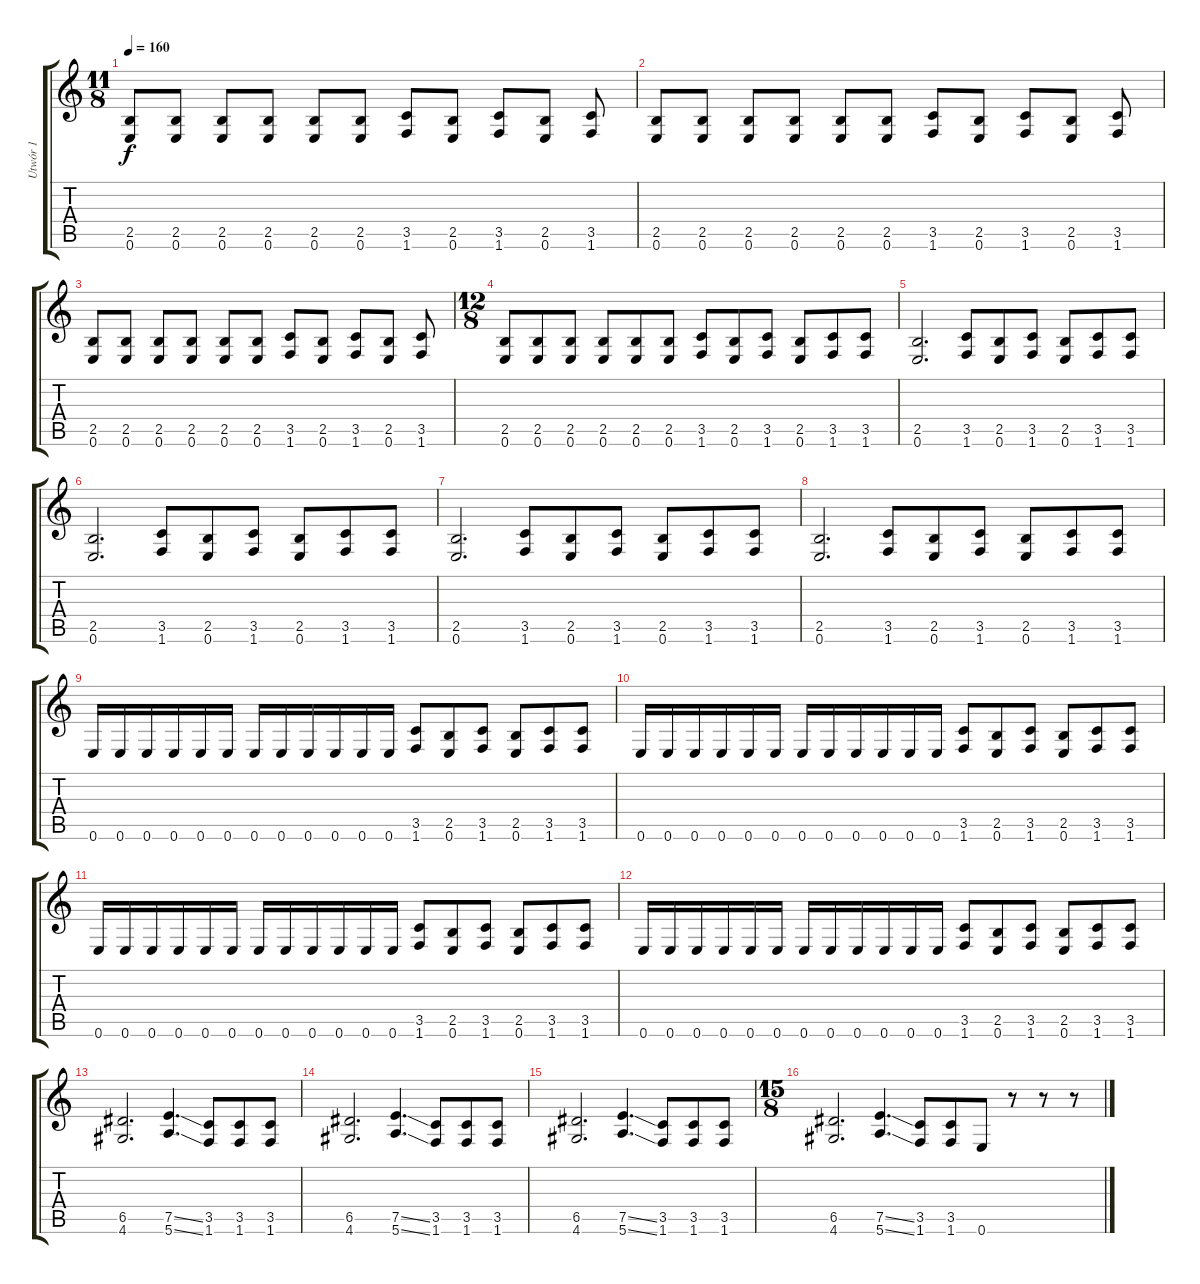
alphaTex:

\track ("Utwór 1" "Utwór 1") {instrument distortionguitar}
\staff {score tabs}
\tuning (E4 B3 G3 D3 A2 E2) {hide}
\ts (11 8)
\tempo 160
\clef g2
\ks c
(2.5 0.6).8{dy f} (2.5 0.6).8 (2.5 0.6).8 (2.5 0.6).8 (2.5 0.6).8 (2.5 0.6).8 (3.5 1.6).8 (2.5 0.6).8 (3.5 1.6).8 (2.5 0.6).8 (3.5 1.6).8 |
(2.5 0.6).8 (2.5 0.6).8 (2.5 0.6).8 (2.5 0.6).8 (2.5 0.6).8 (2.5 0.6).8 (3.5 1.6).8 (2.5 0.6).8 (3.5 1.6).8 (2.5 0.6).8 (3.5 1.6).8 |
(2.5 0.6).8 (2.5 0.6).8 (2.5 0.6).8 (2.5 0.6).8 (2.5 0.6).8 (2.5 0.6).8 (3.5 1.6).8 (2.5 0.6).8 (3.5 1.6).8 (2.5 0.6).8 (3.5 1.6).8 |
\ts (12 8)
(2.5 0.6).8 (2.5 0.6).8 (2.5 0.6).8 (2.5 0.6).8 (2.5 0.6).8 (2.5 0.6).8 (3.5 1.6).8 (2.5 0.6).8 (3.5 1.6).8 (2.5 0.6).8 (3.5 1.6).8 (3.5 1.6).8 |
(2.5 0.6).2{d} (3.5 1.6).8 (2.5 0.6).8 (3.5 1.6).8 (2.5 0.6).8 (3.5 1.6).8 (3.5 1.6).8 |
(2.5 0.6).2{d} (3.5 1.6).8 (2.5 0.6).8 (3.5 1.6).8 (2.5 0.6).8 (3.5 1.6).8 (3.5 1.6).8 |
(2.5 0.6).2{d} (3.5 1.6).8 (2.5 0.6).8 (3.5 1.6).8 (2.5 0.6).8 (3.5 1.6).8 (3.5 1.6).8 |
(2.5 0.6).2{d} (3.5 1.6).8 (2.5 0.6).8 (3.5 1.6).8 (2.5 0.6).8 (3.5 1.6).8 (3.5 1.6).8 |
0.6.16 0.6.16 0.6.16 0.6.16 0.6.16 0.6.16 0.6.16 0.6.16 0.6.16 0.6.16 0.6.16 0.6.16 (3.5 1.6).8 (2.5 0.6).8 (3.5 1.6).8 (2.5 0.6).8 (3.5 1.6).8 (3.5 1.6).8 |
0.6.16 0.6.16 0.6.16 0.6.16 0.6.16 0.6.16 0.6.16 0.6.16 0.6.16 0.6.16 0.6.16 0.6.16 (3.5 1.6).8 (2.5 0.6).8 (3.5 1.6).8 (2.5 0.6).8 (3.5 1.6).8 (3.5 1.6).8 |
0.6.16 0.6.16 0.6.16 0.6.16 0.6.16 0.6.16 0.6.16 0.6.16 0.6.16 0.6.16 0.6.16 0.6.16 (3.5 1.6).8 (2.5 0.6).8 (3.5 1.6).8 (2.5 0.6).8 (3.5 1.6).8 (3.5 1.6).8 |
0.6.16 0.6.16 0.6.16 0.6.16 0.6.16 0.6.16 0.6.16 0.6.16 0.6.16 0.6.16 0.6.16 0.6.16 (3.5 1.6).8 (2.5 0.6).8 (3.5 1.6).8 (2.5 0.6).8 (3.5 1.6).8 (3.5 1.6).8 |
(6.5 4.6).2{d} (7.5{ss} 5.6{ss}).4{d} (3.5 1.6).8 (3.5 1.6).8 (3.5 1.6).8 |
(6.5 4.6).2{d} (7.5{ss} 5.6{ss}).4{d} (3.5 1.6).8 (3.5 1.6).8 (3.5 1.6).8 |
(6.5 4.6).2{d} (7.5{ss} 5.6{ss}).4{d} (3.5 1.6).8 (3.5 1.6).8 (3.5 1.6).8 |
\ts (15 8)
(6.5 4.6).2{d} (7.5{ss} 5.6{ss}).4{d} (3.5 1.6).8 (3.5 1.6).8 0.6.8 r.8 r.8 r.8
